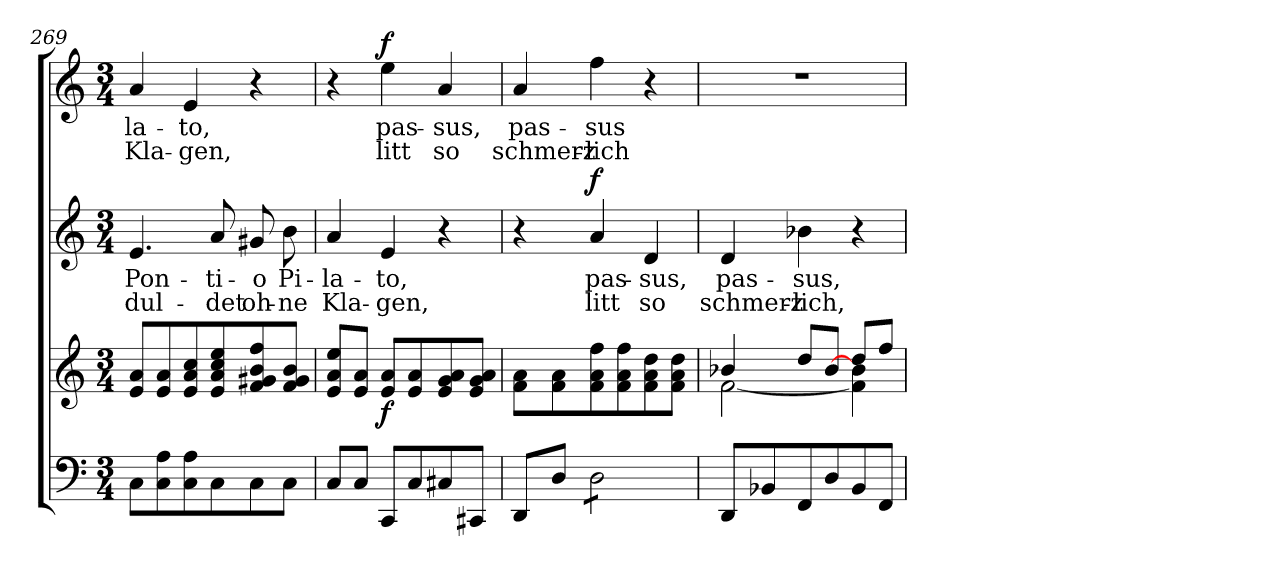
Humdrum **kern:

**kern	**kern	**dynam	**kern	**text	**text	**dynam	**kern	**text	**text	**dynam
*part3	*part3	*part3	*part2	*part2	*part2	*part2	*part1	*part1	*part1	*part1
*staff4	*staff3	*staff3/4	*staff2	*staff2	*staff2	*staff2	*staff1	*staff1	*staff1	*staff1
*clefF4	*clefG2	*	*clefG2	*	*	*	*clefG2	*	*	*
*k[]	*k[]	*	*k[]	*	*	*	*k[]	*	*	*
*C:	*C:	*	*C:	*	*	*	*C:	*	*	*
*M3/4	*M3/4	*	*M3/4	*	*	*	*M3/4	*	*	*
=269	=269	=269	=269	=269	=269	=269	=269	=269	=269	=269
!	!	!	!	!LO:LY:b	!LO:LY:b	!	!	!LO:LY:b	!LO:LY:b	!
8C\L	8e/ 8a/L	.	4.e/	Pon-	dul-	.	4a/	-la-	Kla-	.
8C\ 8A\	8e/ 8a/	.	.	.	.	.	.	.	.	.
!	!	!	!	!	!	!	!	!LO:LY:b	!LO:LY:b	!
8C\ 8A\	8e/ 8a/ 8cc/	.	.	.	.	.	4e/	-to,	-gen,	.
!	!	!	!	!LO:LY:b	!LO:LY:b	!	!	!	!	!
8C\	8e/ 8a/ 8cc/ 8ee/	.	8a/	-ti-	-det	.	.	.	.	.
!	!	!	!	!LO:LY:b	!LO:LY:b	!	!	!	!	!
8C\	8f/ 8g#X/ 8b/ 8ff/	.	8g#X/	-o	oh-	.	4r	.	.	.
!	!	!	!	!LO:LY:b	!LO:LY:b	!	!	!	!	!
8C\J	8f/ 8g#/ 8b/J	.	8b\	Pi-	-ne	.	.	.	.	.
!!LO:LB:g=z
=270	=270	=270	=270	=270	=270	=270	=270	=270	=270	=270
!	!	!	!	!LO:LY:b	!LO:LY:b	!	!	!	!	!
8C/L	8e/ 8a/ 8ee/L	.	4a/	-la-	Kla-	.	4r	.	.	.
8C/J	8e/ 8a/J	.	.	.	.	.	.	.	.	.
!	!	!LO:DY:b	!	!LO:LY:b	!LO:LY:b	!	!	!LO:LY:b	!LO:LY:b	!LO:DY:a
8CC/L	8e/ 8a/L	f	4e/	-to,	-gen,	.	4ee\	pas-	litt	f
8C/	8e/ 8a/	.	.	.	.	.	.	.	.	.
!	!	!	!	!	!	!	!	!LO:LY:b	!LO:LY:b	!
8C#X/	8e/ 8g/ 8a/	.	4r	.	.	.	4a/	-sus,	so	.
8CC#X/J	8e/ 8g/ 8a/J	.	.	.	.	.	.	.	.	.
=271	=271	=271	=271	=271	=271	=271	=271	=271	=271	=271
!	!	!	!	!	!	!	!	!LO:LY:b	!LO:LY:b	!
8DD/L	8f\ 8a\L	.	4r	.	.	.	4a/	pas-	schmerz-	.
8D/J	8f\ 8a\	.	.	.	.	.	.	.	.	.
!	!	!	!	!LO:LY:b	!LO:LY:b	!LO:DY:a	!	!LO:LY:b	!LO:LY:b	!
*tremolo	*	*	*	*	*	*	*	*	*	*
8D\L	8f\ 8a\ 8ff\	.	4a/	pas-	litt	f	4ff\	-sus	-lich	.
8D\	8f\ 8a\ 8ff\	.	.	.	.	.	.	.	.	.
!	!	!	!	!LO:LY:b	!LO:LY:b	!	!	!	!	!
8D\	8f\ 8a\ 8dd\	.	4d/	-sus,	so	.	4r	.	.	.
8D\J	8f\ 8a\ 8dd\J	.	.	.	.	.	.	.	.	.
*Xtremolo	*	*	*	*	*	*	*	*	*	*
=272	=272	=272	=272	=272	=272	=272	=272	=272	=272	=272
*	*^	*	*	*	*	*	*	*	*	*
!	!	!	!	!	!LO:LY:b	!LO:LY:b	!	!	!	!	!
8DD/L	4b-X/	[<2f\	.	4d/	pas-	schmerz-	.	2.r	.	.	.
8BB-X/	.	.	.	.	.	.	.	.	.	.	.
!	!	!	!	!	!LO:LY:b	!LO:LY:b	!	!	!	!	!
8FF/	8dd/L	.	.	4b-X\	-sus,	-lich,	.	.	.	.	.
8D/	[>8b-/J	.	.	.	.	.	.	.	.	.	.
8BB-/	8dd/L	4f\] 4b-\	.	4r	.	.	.	.	.	.	.
8FF/J	8ff/J	.	.	.	.	.	.	.	.	.	.
*	*v	*v	*	*	*	*	*	*	*	*	*
=	=	=	=	=	=	=	=	=	=	=
*-	*-	*-	*-	*-	*-	*-	*-	*-	*-	*-
